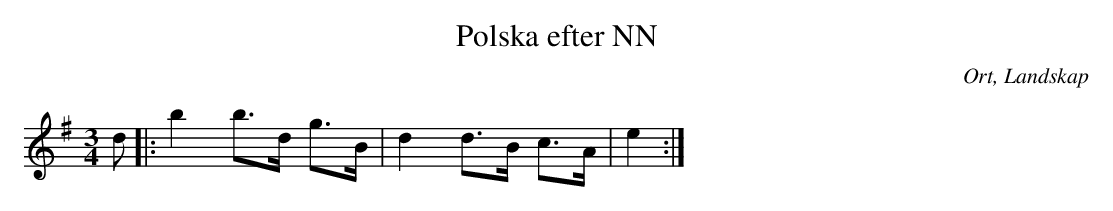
X:1
T:Polska efter NN
O:Ort, Landskap
M:3/4
L:1/8
K:G
d|:b2 b>d g>B|d2 d>B c>A|e2  :|
